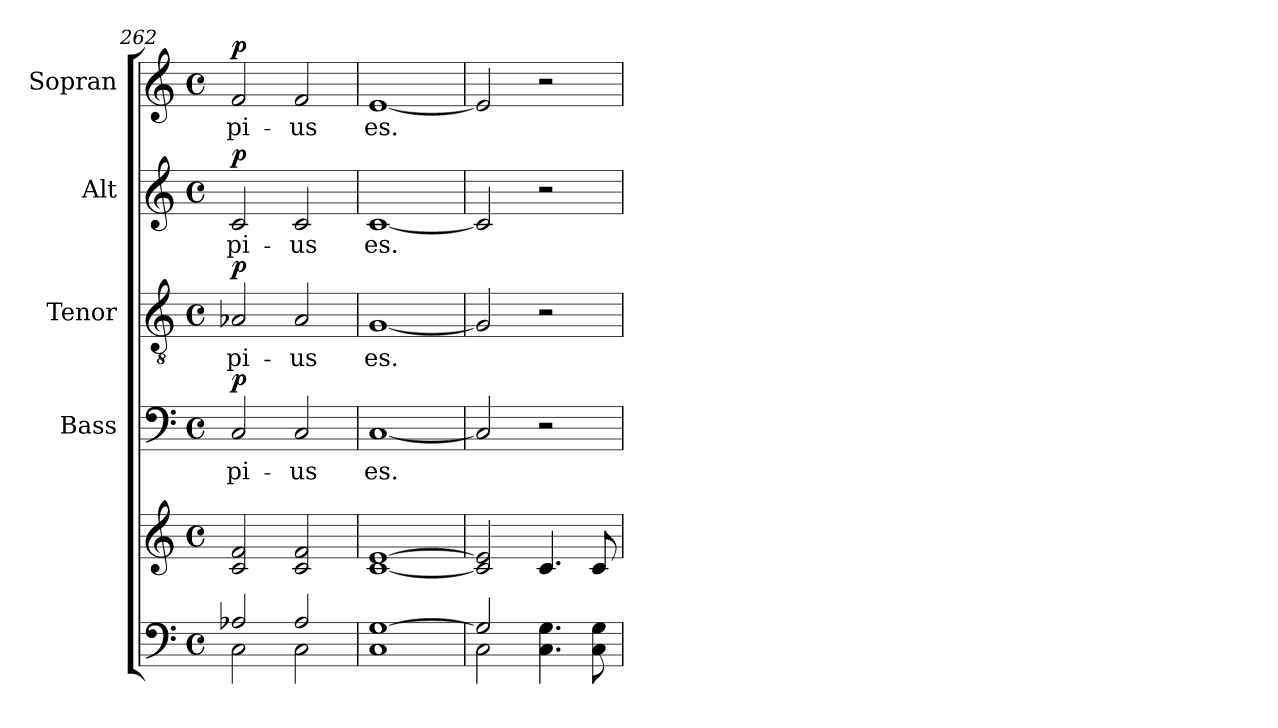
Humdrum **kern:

**kern	**kern	**kern	**text	**dynam	**kern	**text	**dynam	**kern	**text	**dynam	**kern	**text	**dynam
*part5	*part5	*part4	*part4	*part4	*part3	*part3	*part3	*part2	*part2	*part2	*part1	*part1	*part1
*staff6	*staff5	*staff4	*staff4	*staff4	*staff3	*staff3	*staff3	*staff2	*staff2	*staff2	*staff1	*staff1	*staff1
*	*	*I"Bass	*	*	*I"Tenor	*	*	*I"Alt	*	*	*I"Sopran	*	*
*	*	*I'B.	*	*	*I'T.	*	*	*I'A.	*	*	*I'S.	*	*
*clefF4	*clefG2	*clefF4	*	*	*clefGv2	*	*	*clefG2	*	*	*clefG2	*	*
*k[]	*k[]	*k[]	*	*	*k[]	*	*	*k[]	*	*	*k[]	*	*
*C:	*C:	*C:	*	*	*C:	*	*	*C:	*	*	*C:	*	*
*M4/4	*M4/4	*M4/4	*	*	*M4/4	*	*	*M4/4	*	*	*M4/4	*	*
*met(c)	*met(c)	*met(c)	*	*	*met(c)	*	*	*met(c)	*	*	*met(c)	*	*
=262	=262	=262	=262	=262	=262	=262	=262	=262	=262	=262	=262	=262	=262
*^	*	*	*	*	*	*	*	*	*	*	*	*	*
!	!	!	!	!LO:LY:b	!LO:DY:a	!	!LO:LY:b	!LO:DY:a	!	!LO:LY:b	!LO:DY:a	!	!LO:LY:b	!LO:DY:a
2A-X/	2C\	2c/ 2f/	2C/	pi-	p	2A-X/	pi-	p	2c/	pi-	p	2f/	pi-	p
!	!	!	!	!LO:LY:b	!	!	!LO:LY:b	!	!	!LO:LY:b	!	!	!LO:LY:b	!
2A-/	2C\	2c/ 2f/	2C/	-us	.	2A-/	-us	.	2c/	-us	.	2f/	-us	.
=263	=263	=263	=263	=263	=263	=263	=263	=263	=263	=263	=263	=263	=263	=263
!	!	!	!	!LO:LY:b	!	!	!LO:LY:b	!	!	!LO:LY:b	!	!	!LO:LY:b	!
[>1G	1C	[1c [1e	[1C	es.	.	[1G	es.	.	[1c	es.	.	[1e	es.	.
=264	=264	=264	=264	=264	=264	=264	=264	=264	=264	=264	=264	=264	=264	=264
2G/]	2C\	2c/] 2e/]	2C/]	.	.	2G/]	.	.	2c/]	.	.	2e/]	.	.
4.C\ 4.G\	2ryy	4.c/	2r	.	.	2r	.	.	2r	.	.	2r	.	.
8C\ 8G\	.	8c/	.	.	.	.	.	.	.	.	.	.	.	.
*v	*v	*	*	*	*	*	*	*	*	*	*	*	*	*
=	=	=	=	=	=	=	=	=	=	=	=	=	=
*-	*-	*-	*-	*-	*-	*-	*-	*-	*-	*-	*-	*-	*-
